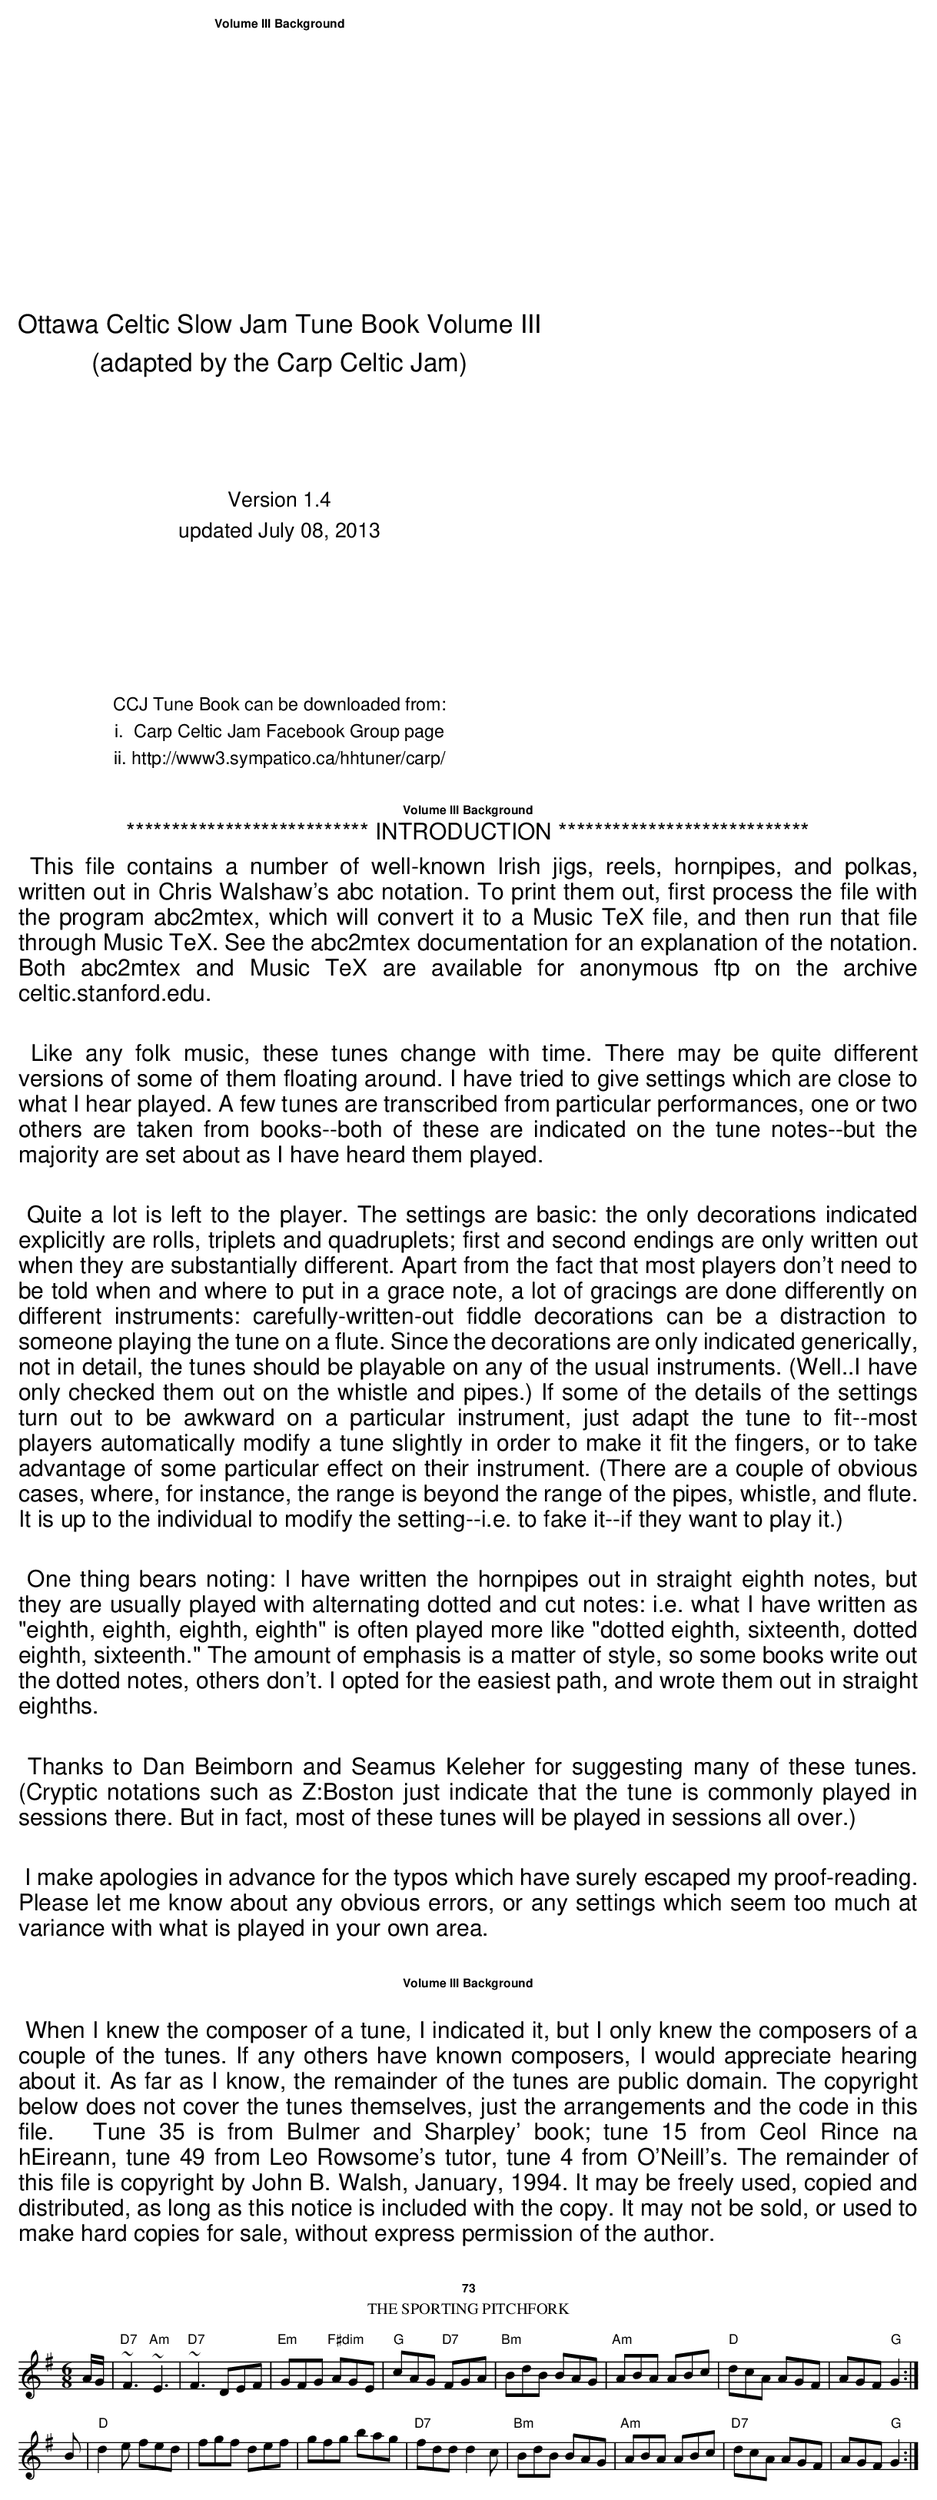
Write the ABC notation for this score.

X:1
T:Sporting Pitchfork, The
E:10
M:6/8
K:G
A/G/|"D7"~F3"Am" ~E3|"D7"~F3 DEF|"Em"GFG"F#dim" AGE|"G"cAG"D7" FGA|\
"Bm"BdB BAG|"Am"ABA ABc|"D"dcA AGF|AGF"G" G2:|
B|"D"d2e fed|fgf def|gfg bag|"D7"fdd d2c|\
"Bm"BdB BAG|"Am"ABA ABc|"D7"dcA AGF|AGF"G" G2:|
